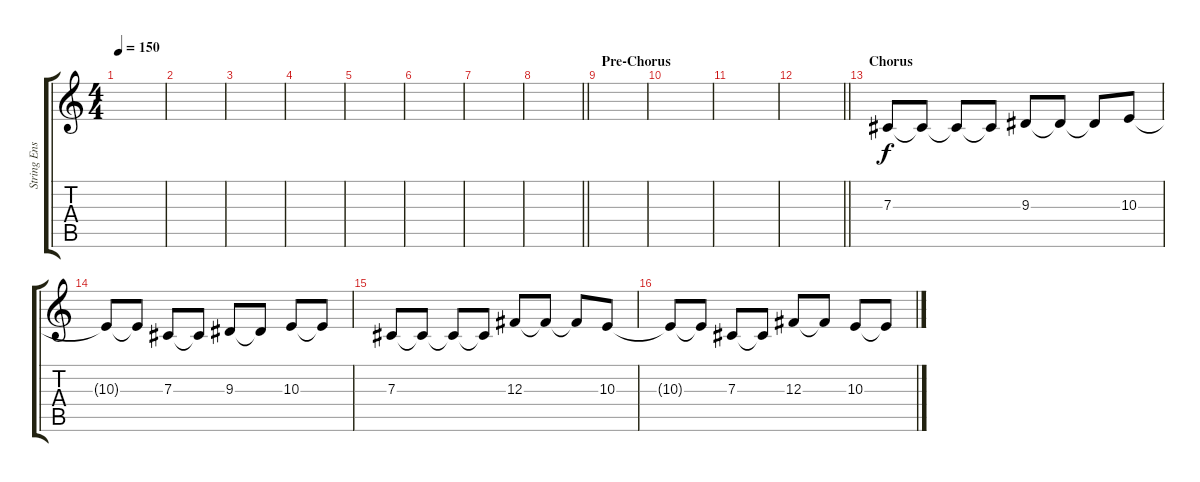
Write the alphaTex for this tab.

\track ("String Ensemble" "String Ens") {instrument stringensemble1}
\staff {score tabs}
\tuning (Eb4 Bb3 Gb3 Db3 Ab2 Db2) {hide}
\ts (4 4)
\tempo 150
\clef g2
\ks c
|
|
|
|
|
|
|
\barLineRight lightlight
|
\section ("" "Pre-Chorus")
|
|
|
\barLineRight lightlight
|
\section ("" "Chorus")
7.3.8 7.3{t}.8 7.3{t}.8 7.3{t}.8 9.3.8 9.3{t}.8 9.3{t}.8 10.3.8 |
10.3{t}.8 10.3{t}.8 7.3.8 7.3{t}.8 9.3.8 9.3{t}.8 10.3.8 10.3{t}.8 |
7.3.8 7.3{t}.8 7.3{t}.8 7.3{t}.8 12.3.8 12.3{t}.8 12.3{t}.8 10.3.8 |
10.3{t}.8 10.3{t}.8 7.3.8 7.3{t}.8 12.3.8 12.3{t}.8 10.3.8 10.3{t}.8
